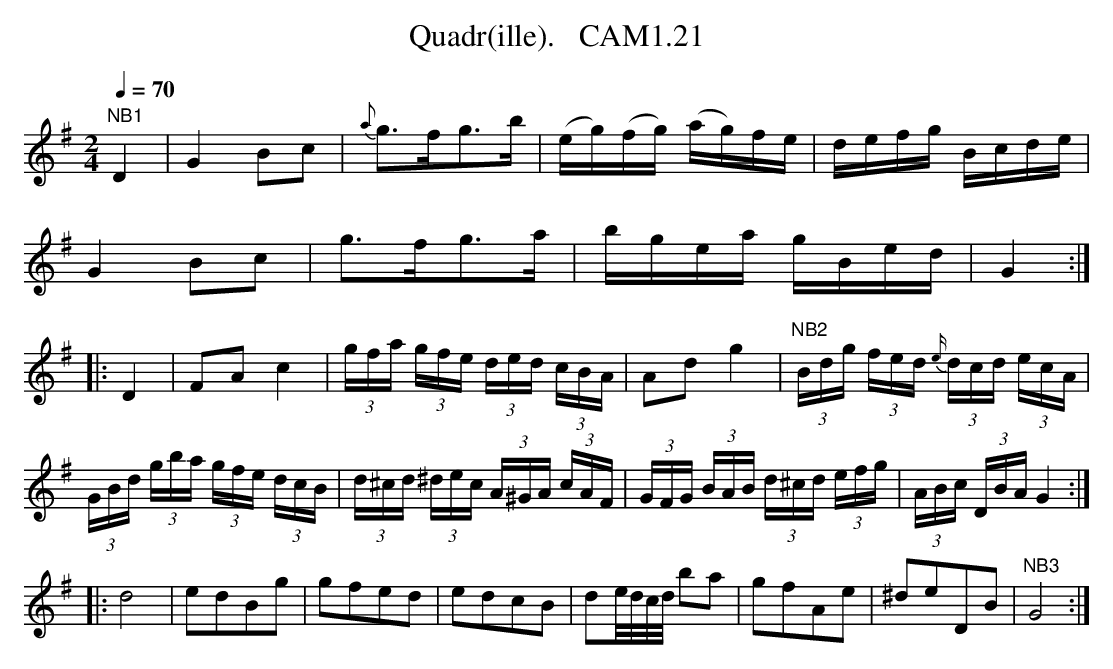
X:1
T:Quadr(ille).   CAM1.21
M:2/4
L:1/8
Q:1/4=70
K:G
"NB1"D2|G2 Bc|{a}g>fg>b|(e/g/)(f/g/) (a/g/)f/e/|d/e/f/g/ B/c/d/e/|
G2Bc|g>fg>a|b/g/e/a/ g/B/e/d/|G2 :|
|: D2|FA c2|(3g/f/a/ (3g/f/e/ (3d/e/d/ (3c/B/A/|Ad g2|"NB2" (3B/d/g/ (3f/e/d/ {e/}(3d/c/d/ (3e/c/A/|
(3G/B/d/ (3g/b/a/ (3g/f/e/ (3d/c/B/|(3d/^c/d/ (3^d/e/c/ (3A/^G/A/ (3c/A/F/|\
(3G/F/G/ (3B/A/B/ (3d/^c/d/ (3e/f/g/|(3A/B/c/ (3D/B/A/ G2:|
|:d4|edBg|gfed|edcB|de//d//c//d// ba|gfAe|^deDB|"NB3"G4 :|
